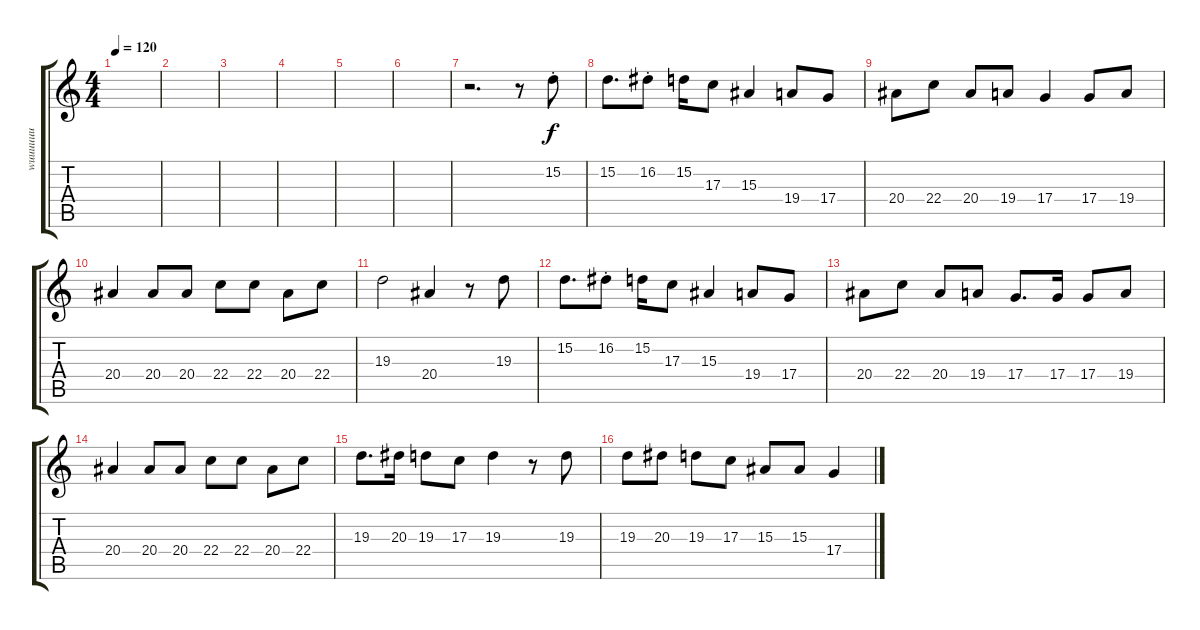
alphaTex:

\track ("wuuuuuu" "wuuuuuu") {instrument sitar}
\staff {score tabs}
\tuning (E4 B3 G3 D3 A2 E2) {hide}
\ts (4 4)
\tempo 120
\clef g2
\ks c
|
|
|
|
|
|
r.2{d} r.8 15.2{st}.8 |
15.2.8{d} 16.2{st}.8 15.2.16 17.3.8 15.3.4 19.4.8 17.4.8 |
20.4.8 22.4.8 20.4.8 19.4.8 17.4.4 17.4.8 19.4.8 |
20.4.4 20.4.8 20.4.8 22.4.8 22.4.8 20.4.8 22.4.8 |
19.3.2 20.4.4 r.8 19.3.8 |
15.2.8{d} 16.2{st}.8 15.2.16 17.3.8 15.3.4 19.4.8 17.4.8 |
20.4.8 22.4.8 20.4.8 19.4.8 17.4.8{d} 17.4.16 17.4.8 19.4.8 |
20.4.4 20.4.8 20.4.8 22.4.8 22.4.8 20.4.8 22.4.8 |
19.3.8{d} 20.3.16 19.3.8 17.3.8 19.3.4 r.8 19.3.8 |
19.3.8 20.3.8 19.3.8 17.3.8 15.3.8 15.3.8 17.4.4
